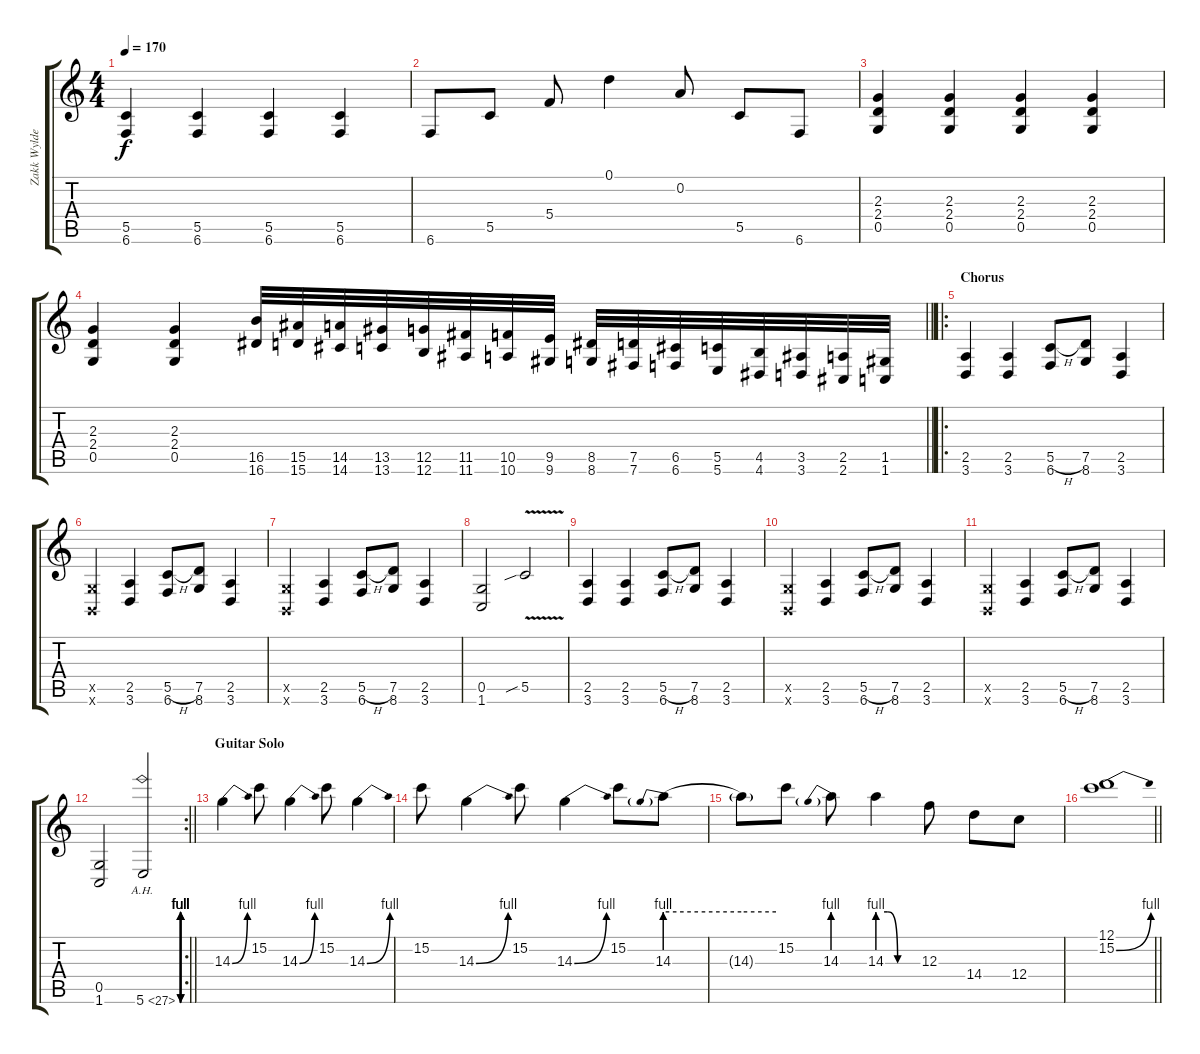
\track ("Zakk Wylde" "Zakk Wylde") {instrument overdrivenguitar}
\staff {score tabs}
\tuning (D4 A3 F3 C3 G2 B1) {hide}
\ts (4 4)
\tempo 170
\clef g2
\ks c
(5.5 6.6).4{dy f} (5.5 6.6).4 (5.5 6.6).4 (5.5 6.6).4 |
6.6.8 5.5.8 5.4.8 0.1.4 0.2.8 5.5.8 6.6.8 |
(2.3 2.4 0.5).4 (2.3 2.4 0.5).4 (2.3 2.4 0.5).4 (2.3 2.4 0.5).4 |
\barLineRight lightlight
(2.3 2.4 0.5).4 (2.3 2.4 0.5).4 (16.5 16.6).32{volume 16 instrument guitarfretnoise} (15.5 15.6).32 (14.5 14.6).32 (13.5 13.6).32 (12.5 12.6).32 (11.5 11.6).32 (10.5 10.6).32 (9.5 9.6).32 (8.5 8.6).32 (7.5 7.6).32 (6.5 6.6).32 (5.5 5.6).32 (4.5 4.6).32 (3.5 3.6).32 (2.5 2.6).32 (1.5 1.6).32 |
\ro
\section ("" "Chorus")
(2.5 3.6).4{volume 16 instrument distortionguitar} (2.5 3.6).4 (5.5{h} 6.6).8 (7.5 8.6).8 (2.5 3.6).4 |
(0.5{x} 0.6{x}).4 (2.5 3.6).4 (5.5{h} 6.6).8 (7.5 8.6).8 (2.5 3.6).4 |
(0.5{x} 0.6{x}).4 (2.5 3.6).4 (5.5{h} 6.6).8 (7.5 8.6).8 (2.5 3.6).4 |
(0.5 1.6).2 5.5{v sib}.2 |
(2.5 3.6).4 (2.5 3.6).4 (5.5{h} 6.6).8 (7.5 8.6).8 (2.5 3.6).4 |
(0.5{x} 0.6{x}).4 (2.5 3.6).4 (5.5{h} 6.6).8 (7.5 8.6).8 (2.5 3.6).4 |
(0.5{x} 0.6{x}).4 (2.5 3.6).4 (5.5{h} 6.6).8 (7.5 8.6).8 (2.5 3.6).4 |
\rc 2
\barLineRight lightlight
(0.5 1.6).2 5.6{be (custom 0 0 10 4 20 4 30 0 40 0 50 4 56 0 60 4) ah 22}.2 |
\section ("" "Guitar Solo")
14.3{be (bend 0 0 60 4)}.4 15.2.8 14.3{be (bend 0 0 60 4)}.4 15.2.8 14.3{be (bend 0 0 60 4)}.4 |
15.2.8 14.3{be (bend 0 0 60 4)}.4 15.2.8 14.3{be (bend 0 0 60 4)}.4 15.2.8 14.3{be (prebend 0 4 60 4)}.8 |
14.3{be (hold 0 4 60 4) t}.8 15.2.8 14.3{be (prebend 0 4 60 4)}.8 14.3{be (custom 0 4 15 4 30 0 60 0)}.4 12.3.8 14.4.8 12.4.8 |
\barLineRight lightlight
(12.1 15.2{be (bend 0 0 60 4)}).1
